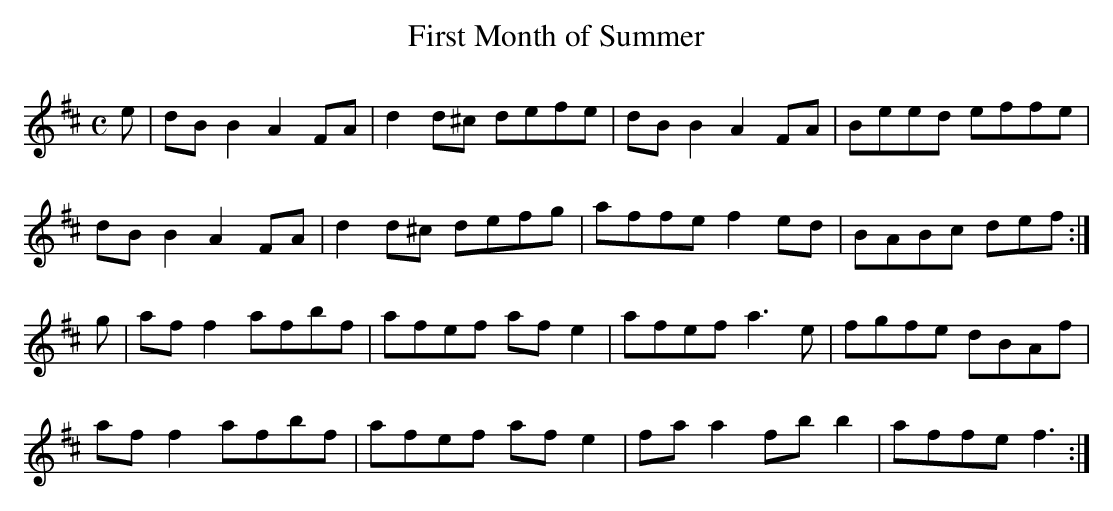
X:1
T:First Month of Summer
M:C
L:1/8
K:D Major
e|dBB2 A2FA|d2d^c defe|dBB2 A2FA|Beed effe|!
dBB2 A2FA|d2d^c defg|affe f2ed|BABc def:|!
g|aff2 afbf|afef afe2|afef a3e|fgfe dBAf|!
aff2 afbf|afef afe2|faa2 fbb2|affe f3:|!
